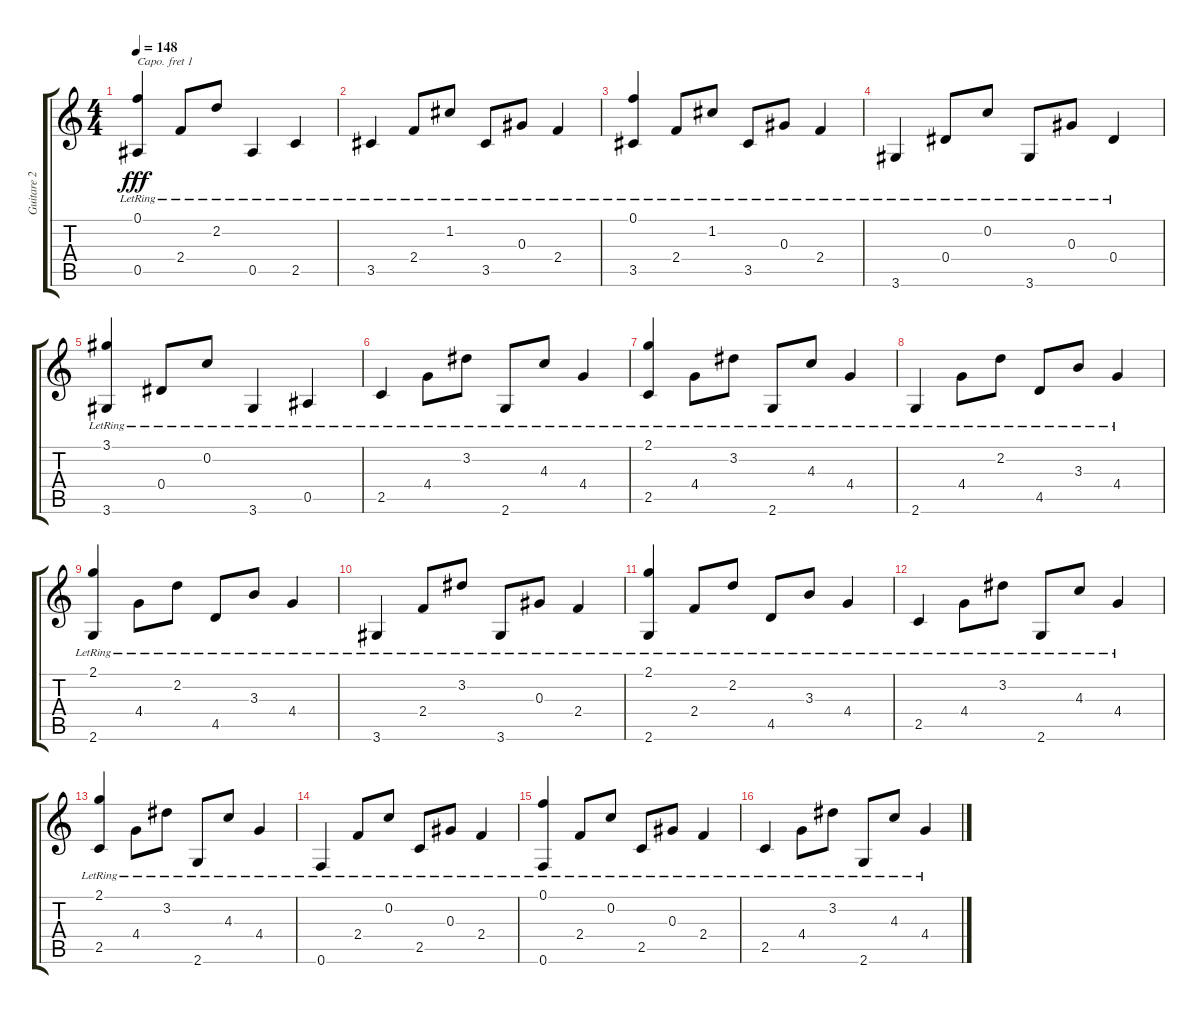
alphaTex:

\track ("Guitare 2 capo 1" "Guitare 2 ") {instrument acousticguitarsteel}
\staff {score tabs}
\capo 1
\tuning (E4 B3 G3 D3 A2 E2) {hide}
\ts (4 4)
\tempo 148
\clef g2
\ks c
(0.1{lr} 0.5{lr}).4{dy fff} 2.4{lr}.8 2.2{lr}.8 0.5{lr}.4 2.5{lr}.4 |
3.5{lr}.4 2.4{lr}.8 1.2{lr}.8 3.5{lr}.8 0.3{lr}.8 2.4{lr}.4 |
(0.1{lr} 3.5{lr}).4 2.4{lr}.8 1.2{lr}.8 3.5{lr}.8 0.3{lr}.8 2.4{lr}.4 |
3.6{lr}.4 0.4{lr}.8 0.2{lr}.8 3.6{lr}.8 0.3{lr}.8 0.4{lr}.4 |
(3.1{lr} 3.6{lr}).4 0.4{lr}.8 0.2{lr}.8 3.6{lr}.4 0.5{lr}.4 |
2.5{lr}.4 4.4{lr}.8 3.2{lr}.8 2.6{lr}.8 4.3{lr}.8 4.4{lr}.4 |
(2.1{lr} 2.5{lr}).4 4.4{lr}.8 3.2{lr}.8 2.6{lr}.8 4.3{lr}.8 4.4{lr}.4 |
2.6{lr}.4 4.4{lr}.8 2.2{lr}.8 4.5{lr}.8 3.3{lr}.8 4.4{lr}.4 |
(2.1{lr} 2.6{lr}).4 4.4{lr}.8 2.2{lr}.8 4.5{lr}.8 3.3{lr}.8 4.4{lr}.4 |
3.6{lr}.4 2.4{lr}.8 3.2{lr}.8 3.6{lr}.8 0.3{lr}.8 2.4{lr}.4 |
(2.1{lr} 2.6{lr}).4 2.4{lr}.8 2.2{lr}.8 4.5{lr}.8 3.3{lr}.8 4.4{lr}.4 |
2.5{lr}.4 4.4{lr}.8 3.2{lr}.8 2.6{lr}.8 4.3{lr}.8 4.4{lr}.4 |
(2.1{lr} 2.5{lr}).4 4.4{lr}.8 3.2{lr}.8 2.6{lr}.8 4.3{lr}.8 4.4{lr}.4 |
0.6{lr}.4 2.4{lr}.8 0.2{lr}.8 2.5{lr}.8 0.3{lr}.8 2.4{lr}.4 |
(0.1{lr} 0.6{lr}).4 2.4{lr}.8 0.2{lr}.8 2.5{lr}.8 0.3{lr}.8 2.4{lr}.4 |
2.5{lr}.4 4.4{lr}.8 3.2{lr}.8 2.6{lr}.8 4.3{lr}.8 4.4{lr}.4
